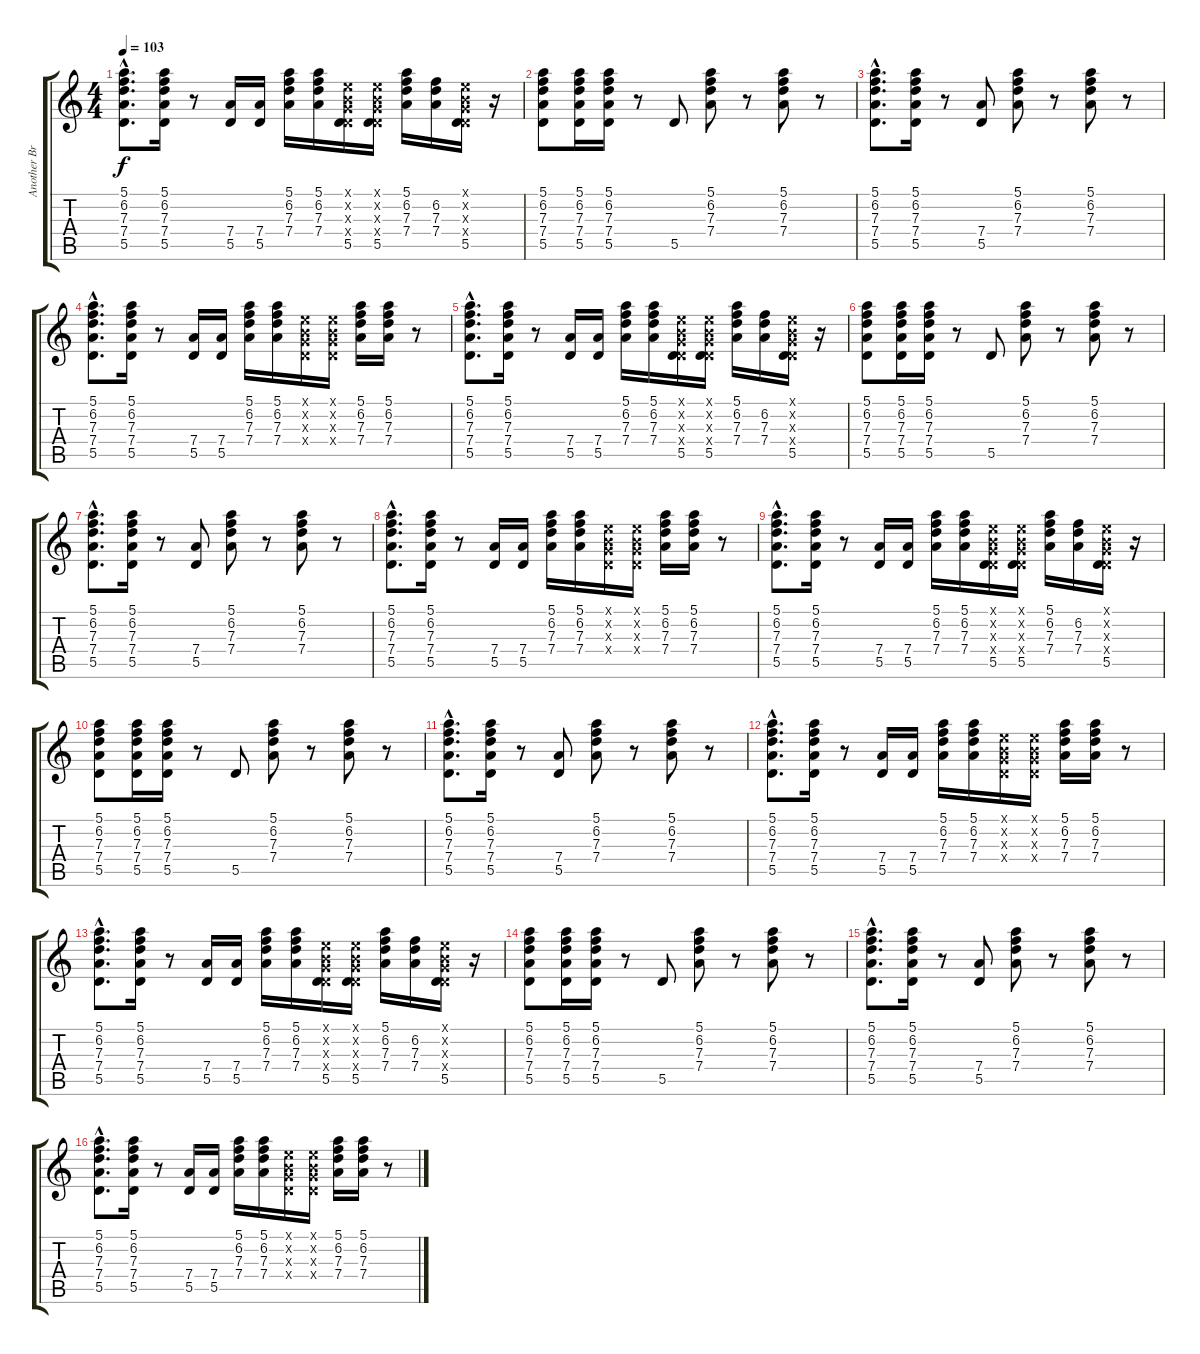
\track ("Another Brick Guitar 2" "Another Br") {instrument electricguitarclean}
\staff {score tabs}
\tuning (E4 B3 G3 D3 A2 E2) {hide}
\ts (4 4)
\tempo 103
\clef g2
\ks c
(5.1{hac} 6.2{hac} 7.3{hac} 7.4{hac} 5.5{hac}).8{d dy f} (5.1 6.2 7.3 7.4 5.5).16 r.8 (7.4 5.5).16 (7.4 5.5).16 (5.1 6.2 7.3 7.4).16 (5.1 6.2 7.3 7.4).16 (0.1{x} 0.2{x} 0.3{x} 0.4{x} 5.5).16 (0.1{x} 0.2{x} 0.3{x} 0.4{x} 5.5).16 (5.1 6.2 7.3 7.4).16 (6.2 7.3 7.4).16 (0.1{x} 0.2{x} 0.3{x} 0.4{x} 5.5).16 r.16 |
(5.1 6.2 7.3 7.4 5.5).8 (5.1 6.2 7.3 7.4 5.5).16 (5.1 6.2 7.3 7.4 5.5).16 r.8 5.5.8 (5.1 6.2 7.3 7.4).8 r.8 (5.1 6.2 7.3 7.4).8 r.8 |
(5.1{hac} 6.2{hac} 7.3{hac} 7.4{hac} 5.5{hac}).8{d} (5.1 6.2 7.3 7.4 5.5).16 r.8 (7.4 5.5).8 (5.1 6.2 7.3 7.4).8 r.8 (5.1 6.2 7.3 7.4).8 r.8 |
(5.1{hac} 6.2{hac} 7.3{hac} 7.4{hac} 5.5{hac}).8{d} (5.1 6.2 7.3 7.4 5.5).16 r.8 (7.4 5.5).16 (7.4 5.5).16 (5.1 6.2 7.3 7.4).16 (5.1 6.2 7.3 7.4).16 (0.1{x} 0.2{x} 0.3{x} 0.4{x}).16 (0.1{x} 0.2{x} 0.3{x} 0.4{x}).16 (5.1 6.2 7.3 7.4).16 (5.1 6.2 7.3 7.4).16 r.8 |
(5.1{hac} 6.2{hac} 7.3{hac} 7.4{hac} 5.5{hac}).8{d} (5.1 6.2 7.3 7.4 5.5).16 r.8 (7.4 5.5).16 (7.4 5.5).16 (5.1 6.2 7.3 7.4).16 (5.1 6.2 7.3 7.4).16 (0.1{x} 0.2{x} 0.3{x} 0.4{x} 5.5).16 (0.1{x} 0.2{x} 0.3{x} 0.4{x} 5.5).16 (5.1 6.2 7.3 7.4).16 (6.2 7.3 7.4).16 (0.1{x} 0.2{x} 0.3{x} 0.4{x} 5.5).16 r.16 |
(5.1 6.2 7.3 7.4 5.5).8 (5.1 6.2 7.3 7.4 5.5).16 (5.1 6.2 7.3 7.4 5.5).16 r.8 5.5.8 (5.1 6.2 7.3 7.4).8 r.8 (5.1 6.2 7.3 7.4).8 r.8 |
(5.1{hac} 6.2{hac} 7.3{hac} 7.4{hac} 5.5{hac}).8{d} (5.1 6.2 7.3 7.4 5.5).16 r.8 (7.4 5.5).8 (5.1 6.2 7.3 7.4).8 r.8 (5.1 6.2 7.3 7.4).8 r.8 |
(5.1{hac} 6.2{hac} 7.3{hac} 7.4{hac} 5.5{hac}).8{d} (5.1 6.2 7.3 7.4 5.5).16 r.8 (7.4 5.5).16 (7.4 5.5).16 (5.1 6.2 7.3 7.4).16 (5.1 6.2 7.3 7.4).16 (0.1{x} 0.2{x} 0.3{x} 0.4{x}).16 (0.1{x} 0.2{x} 0.3{x} 0.4{x}).16 (5.1 6.2 7.3 7.4).16 (5.1 6.2 7.3 7.4).16 r.8 |
(5.1{hac} 6.2{hac} 7.3{hac} 7.4{hac} 5.5{hac}).8{d} (5.1 6.2 7.3 7.4 5.5).16 r.8 (7.4 5.5).16 (7.4 5.5).16 (5.1 6.2 7.3 7.4).16 (5.1 6.2 7.3 7.4).16 (0.1{x} 0.2{x} 0.3{x} 0.4{x} 5.5).16 (0.1{x} 0.2{x} 0.3{x} 0.4{x} 5.5).16 (5.1 6.2 7.3 7.4).16 (6.2 7.3 7.4).16 (0.1{x} 0.2{x} 0.3{x} 0.4{x} 5.5).16 r.16 |
(5.1 6.2 7.3 7.4 5.5).8 (5.1 6.2 7.3 7.4 5.5).16 (5.1 6.2 7.3 7.4 5.5).16 r.8 5.5.8 (5.1 6.2 7.3 7.4).8 r.8 (5.1 6.2 7.3 7.4).8 r.8 |
(5.1{hac} 6.2{hac} 7.3{hac} 7.4{hac} 5.5{hac}).8{d} (5.1 6.2 7.3 7.4 5.5).16 r.8 (7.4 5.5).8 (5.1 6.2 7.3 7.4).8 r.8 (5.1 6.2 7.3 7.4).8 r.8 |
(5.1{hac} 6.2{hac} 7.3{hac} 7.4{hac} 5.5{hac}).8{d} (5.1 6.2 7.3 7.4 5.5).16 r.8 (7.4 5.5).16 (7.4 5.5).16 (5.1 6.2 7.3 7.4).16 (5.1 6.2 7.3 7.4).16 (0.1{x} 0.2{x} 0.3{x} 0.4{x}).16 (0.1{x} 0.2{x} 0.3{x} 0.4{x}).16 (5.1 6.2 7.3 7.4).16 (5.1 6.2 7.3 7.4).16 r.8 |
(5.1{hac} 6.2{hac} 7.3{hac} 7.4{hac} 5.5{hac}).8{d} (5.1 6.2 7.3 7.4 5.5).16 r.8 (7.4 5.5).16 (7.4 5.5).16 (5.1 6.2 7.3 7.4).16 (5.1 6.2 7.3 7.4).16 (0.1{x} 0.2{x} 0.3{x} 0.4{x} 5.5).16 (0.1{x} 0.2{x} 0.3{x} 0.4{x} 5.5).16 (5.1 6.2 7.3 7.4).16 (6.2 7.3 7.4).16 (0.1{x} 0.2{x} 0.3{x} 0.4{x} 5.5).16 r.16 |
(5.1 6.2 7.3 7.4 5.5).8 (5.1 6.2 7.3 7.4 5.5).16 (5.1 6.2 7.3 7.4 5.5).16 r.8 5.5.8 (5.1 6.2 7.3 7.4).8 r.8 (5.1 6.2 7.3 7.4).8 r.8 |
(5.1{hac} 6.2{hac} 7.3{hac} 7.4{hac} 5.5{hac}).8{d} (5.1 6.2 7.3 7.4 5.5).16 r.8 (7.4 5.5).8 (5.1 6.2 7.3 7.4).8 r.8 (5.1 6.2 7.3 7.4).8 r.8 |
(5.1{hac} 6.2{hac} 7.3{hac} 7.4{hac} 5.5{hac}).8{d} (5.1 6.2 7.3 7.4 5.5).16 r.8 (7.4 5.5).16 (7.4 5.5).16 (5.1 6.2 7.3 7.4).16 (5.1 6.2 7.3 7.4).16 (0.1{x} 0.2{x} 0.3{x} 0.4{x}).16 (0.1{x} 0.2{x} 0.3{x} 0.4{x}).16 (5.1 6.2 7.3 7.4).16 (5.1 6.2 7.3 7.4).16 r.8
